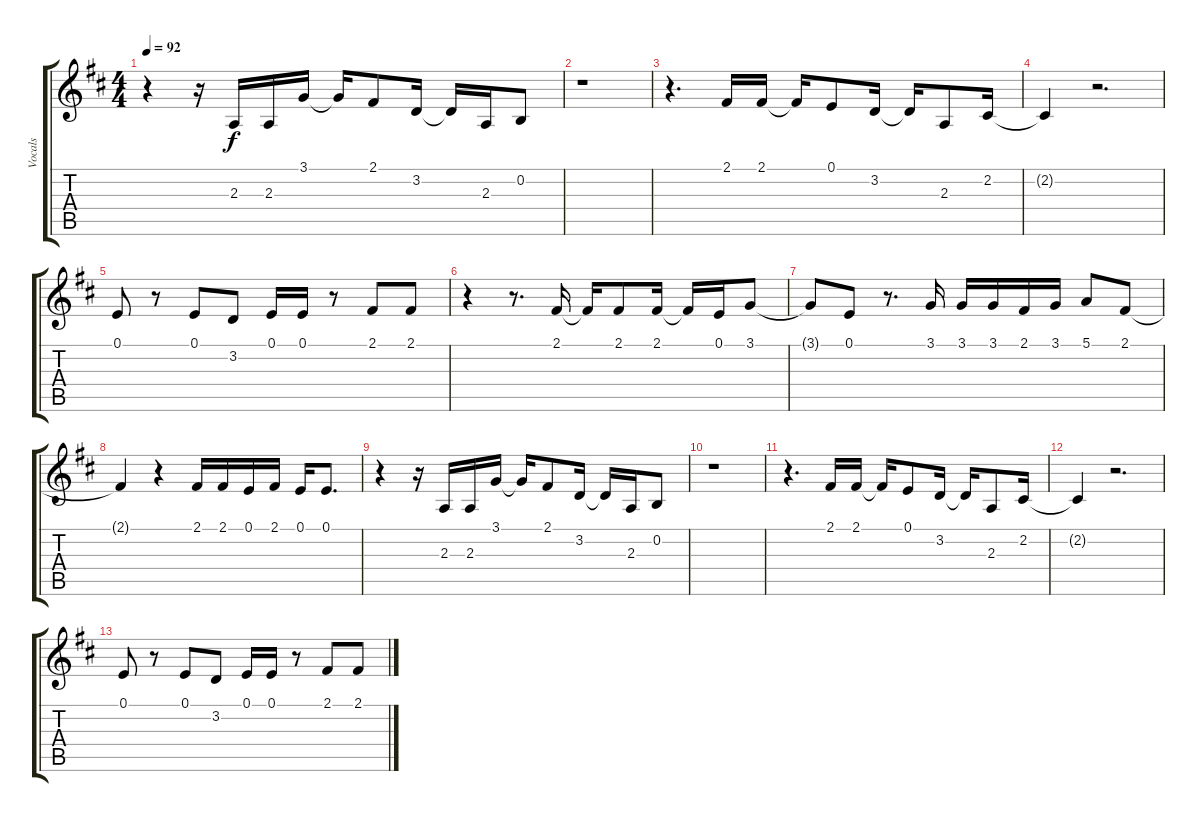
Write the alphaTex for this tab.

\track ("Vocals" "Vocals") {instrument altosax}
\staff {score tabs}
\tuning (E4 B3 G3 D3 A2 E2) {hide}
\ts (4 4)
\tempo 92
\clef g2
\ks d
r.4{dy f} r.16 2.3.16 2.3.16 3.1.16 3.1{t}.16 2.1.8 3.2.16 3.2{t}.16 2.3.16 0.2.8 |
r.1 |
r.4{d} 2.1.16 2.1.16 2.1{t}.16 0.1.8 3.2.16 3.2{t}.16 2.3.8 2.2.16 |
2.2{t}.4 r.2{d} |
0.1.8 r.8 0.1.8 3.2.8 0.1.16 0.1.16 r.8 2.1.8 2.1.8 |
r.4 r.8{d} 2.1.16 2.1{t}.16 2.1.8 2.1.16 2.1{t}.16 0.1.16 3.1.8 |
3.1{t}.8 0.1.8 r.8{d} 3.1.16 3.1.16 3.1.16 2.1.16 3.1.16 5.1.8 2.1.8 |
2.1{t}.4 r.4 2.1.16 2.1.16 0.1.16 2.1.16 0.1.16 0.1.8{d} |
r.4 r.16 2.3.16 2.3.16 3.1.16 3.1{t}.16 2.1.8 3.2.16 3.2{t}.16 2.3.16 0.2.8 |
r.1 |
r.4{d} 2.1.16 2.1.16 2.1{t}.16 0.1.8 3.2.16 3.2{t}.16 2.3.8 2.2.16 |
2.2{t}.4 r.2{d} |
0.1.8 r.8 0.1.8 3.2.8 0.1.16 0.1.16 r.8 2.1.8 2.1.8
